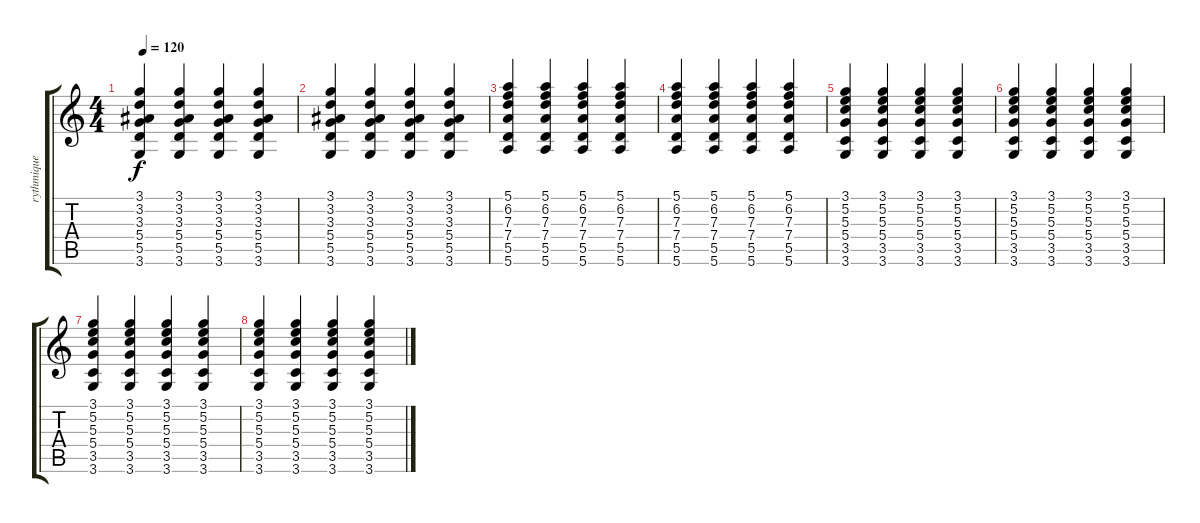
\track (" rythmique" " rythmique") {instrument acousticguitarsteel}
\staff {score tabs}
\tuning (E4 B3 G3 D3 A2 E2) {hide}
\ts (4 4)
\tempo 120
\clef g2
\ks c
(3.1 3.2 3.3 5.4 5.5 3.6).4{dy f} (3.1 3.2 3.3 5.4 5.5 3.6).4 (3.1 3.2 3.3 5.4 5.5 3.6).4 (3.1 3.2 3.3 5.4 5.5 3.6).4 |
(3.1 3.2 3.3 5.4 5.5 3.6).4 (3.1 3.2 3.3 5.4 5.5 3.6).4 (3.1 3.2 3.3 5.4 5.5 3.6).4 (3.1 3.2 3.3 5.4 5.5 3.6).4 |
(5.1 6.2 7.3 7.4 5.5 5.6).4 (5.1 6.2 7.3 7.4 5.5 5.6).4 (5.1 6.2 7.3 7.4 5.5 5.6).4 (5.1 6.2 7.3 7.4 5.5 5.6).4 |
(5.1 6.2 7.3 7.4 5.5 5.6).4 (5.1 6.2 7.3 7.4 5.5 5.6).4 (5.1 6.2 7.3 7.4 5.5 5.6).4 (5.1 6.2 7.3 7.4 5.5 5.6).4 |
(3.1 5.2 5.3 5.4 3.5 3.6).4 (3.1 5.2 5.3 5.4 3.5 3.6).4 (3.1 5.2 5.3 5.4 3.5 3.6).4 (3.1 5.2 5.3 5.4 3.5 3.6).4 |
(3.1 5.2 5.3 5.4 3.5 3.6).4 (3.1 5.2 5.3 5.4 3.5 3.6).4 (3.1 5.2 5.3 5.4 3.5 3.6).4 (3.1 5.2 5.3 5.4 3.5 3.6).4 |
(3.1 5.2 5.3 5.4 3.5 3.6).4 (3.1 5.2 5.3 5.4 3.5 3.6).4 (3.1 5.2 5.3 5.4 3.5 3.6).4 (3.1 5.2 5.3 5.4 3.5 3.6).4 |
(3.1 5.2 5.3 5.4 3.5 3.6).4 (3.1 5.2 5.3 5.4 3.5 3.6).4 (3.1 5.2 5.3 5.4 3.5 3.6).4 (3.1 5.2 5.3 5.4 3.5 3.6).4
